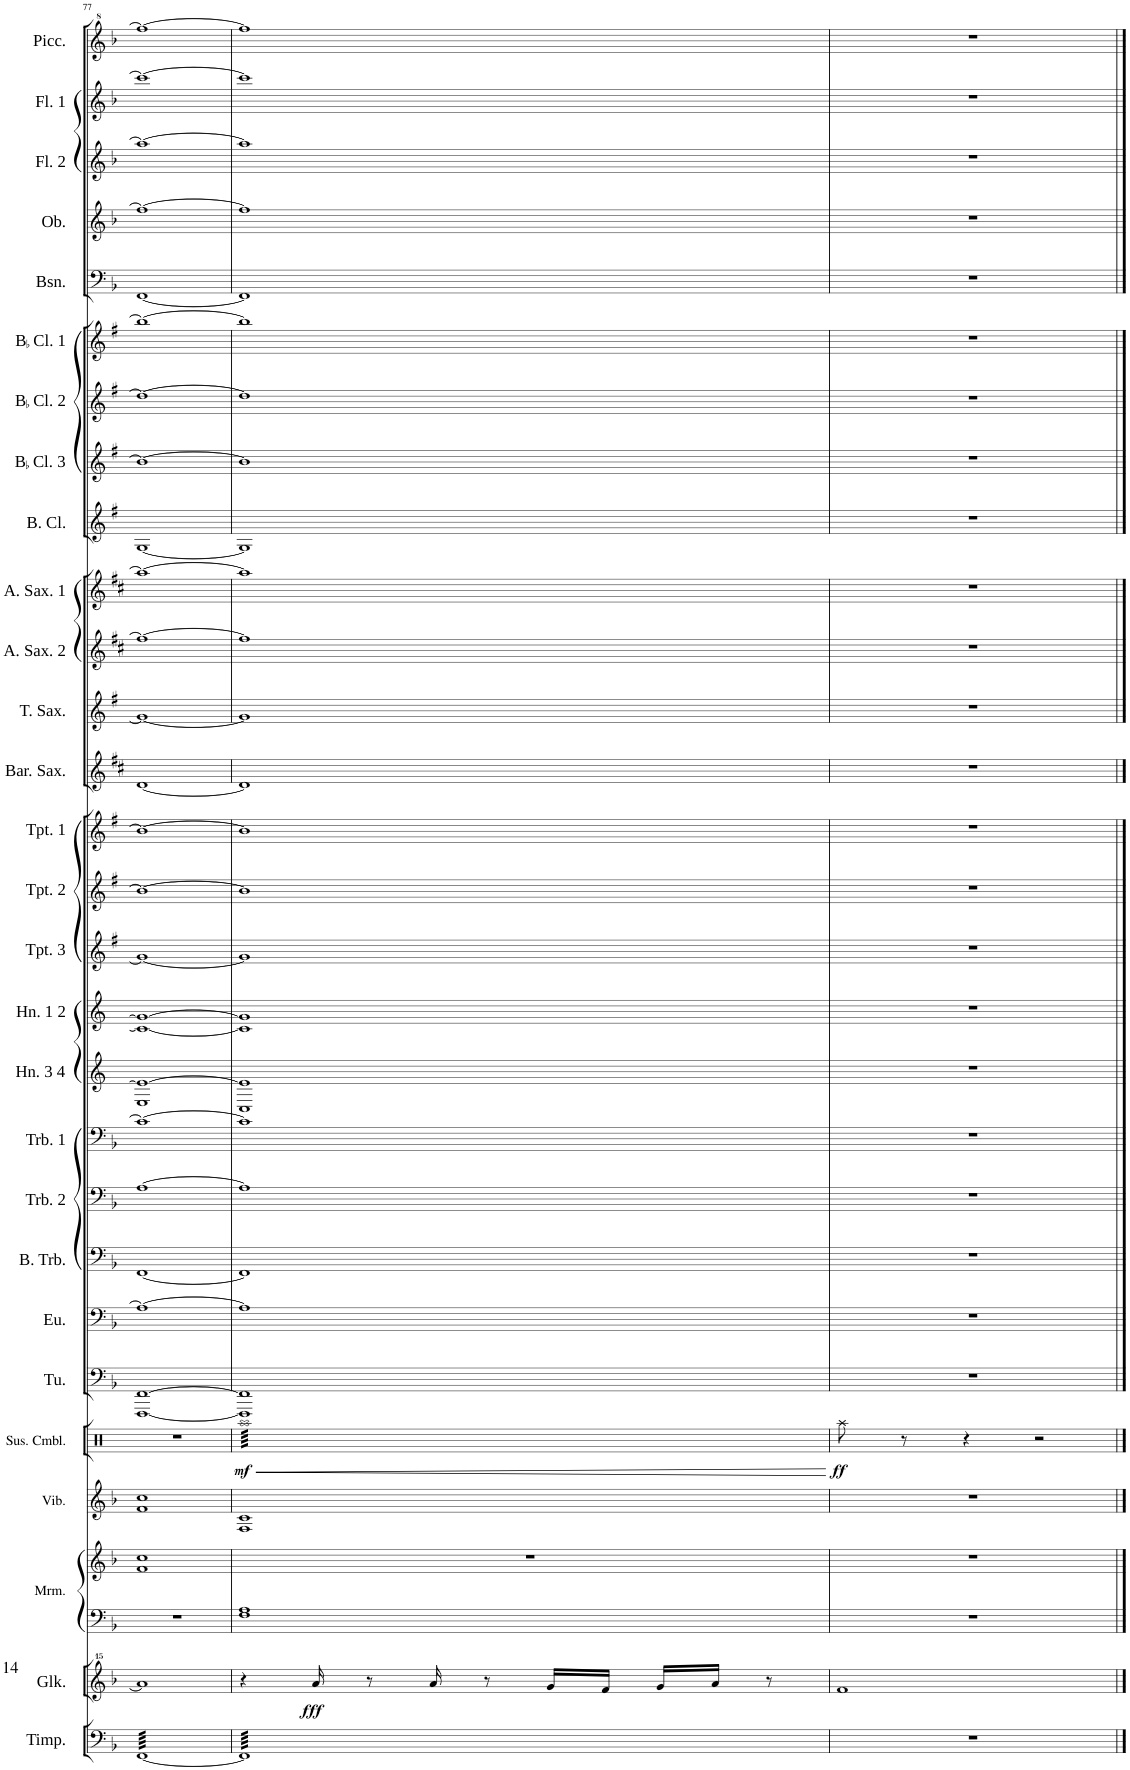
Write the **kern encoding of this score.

**kern	**kern	**dynam	**kern	**kern	**kern	**kern	**dynam	**kern	**kern	**kern	**kern	**kern	**kern	**kern	**kern	**kern	**kern	**kern	**kern	**kern	**kern	**kern	**kern	**kern	**kern	**kern	**kern	**kern	**kern	**kern
*part28	*part27	*part27	*part26	*part26	*part25	*part24	*part24	*part23	*part22	*part21	*part20	*part19	*part18	*part17	*part16	*part15	*part14	*part13	*part12	*part11	*part10	*part9	*part8	*part7	*part6	*part5	*part4	*part3	*part2	*part1
*staff29	*staff28	*staff28	*staff27	*staff26	*staff25	*staff24	*staff24	*staff23	*staff22	*staff21	*staff20	*staff19	*staff18	*staff17	*staff16	*staff15	*staff14	*staff13	*staff12	*staff11	*staff10	*staff9	*staff8	*staff7	*staff6	*staff5	*staff4	*staff3	*staff2	*staff1
*I"Timpani	*I"Glockenspiel	*	*I"Marimba	*	*I"Vibraphone	*I"Suspended Cymbal	*	*I"Tuba	*I"Euphonium	*I"Bass Trombone	*I"Trombone 2	*I"Trombone 1	*I"Horn 3 4	*I"Horn 1 2	*I"BaccidentalFlat Trumpet 3	*I"BaccidentalFlat Trumpet 2	*I"BaccidentalFlat Trumpet 1	*I"Baritone Saxophone	*I"Tenor Saxophone	*I"Alto Saxophone 2	*I"Alto Saxophone 1	*I"Bass Clarinet	*I"BaccidentalFlat Clarinet 3	*I"BaccidentalFlat Clarinet 2	*I"BaccidentalFlat Clarinet 1	*I"Bassoon	*I"Oboe	*I"Flute 2	*I"Flute 1	*I"Piccolo
*I'Timp.	*I'Glk.	*	*I'Mrm.	*	*I'Vib.	*I'Sus. Cmbl.	*	*I'Tu.	*I'Eu.	*I'B. Trb.	*I'Trb. 2	*I'Trb. 1	*I'Hn. 3 4	*I'Hn. 1 2	*I'Tpt. 3	*I'Tpt. 2	*I'Tpt. 1	*I'Bar. Sax.	*I'T. Sax.	*I'A. Sax. 2	*I'A. Sax. 1	*I'B. Cl.	*I'BaccidentalFlat Cl. 3	*I'BaccidentalFlat Cl. 2	*I'BaccidentalFlat Cl. 1	*I'Bsn.	*I'Ob.	*I'Fl. 2	*I'Fl. 1	*I'Picc.
!!LO:PB:g=z
*clefF4	*clefG^^2	*	*clefF4	*clefG2	*clefG2	*clefX	*	*clefF4	*clefF4	*clefF4	*clefF4	*clefF4	*clefG2	*clefG2	*clefG2	*clefG2	*clefG2	*clefG2	*clefG2	*clefG2	*clefG2	*clefG2	*clefG2	*clefG2	*clefG2	*clefF4	*clefG2	*clefG2	*clefG2	*clefG^2
*	*	*	*	*	*	*	*	*	*	*	*	*	*Trd4c7	*Trd4c7	*Trd1c2	*Trd1c2	*Trd1c2	*Trd12c21	*Trd8c14	*Trd5c9	*Trd5c9	*Trd8c14	*Trd1c2	*Trd1c2	*Trd1c2	*	*	*	*	*Trd-7c-12
*k[b-]	*k[b-]	*	*k[b-]	*k[b-]	*k[b-]	*k[]	*	*k[b-]	*k[b-]	*k[b-]	*k[b-]	*k[b-]	*k[]	*k[]	*k[f#]	*k[f#]	*k[f#]	*k[f#c#]	*k[f#]	*k[f#c#]	*k[f#c#]	*k[f#]	*k[f#]	*k[f#]	*k[f#]	*k[b-]	*k[b-]	*k[b-]	*k[b-]	*k[b-]
*M4/4	*M4/4	*	*M4/4	*M4/4	*M4/4	*M4/4	*	*M4/4	*M4/4	*M4/4	*M4/4	*M4/4	*M4/4	*M4/4	*M4/4	*M4/4	*M4/4	*M4/4	*M4/4	*M4/4	*M4/4	*M4/4	*M4/4	*M4/4	*M4/4	*M4/4	*M4/4	*M4/4	*M4/4	*M4/4
=77	=77	=77	=77	=77	=77	=77	=77	=77	=77	=77	=77	=77	=77	=77	=77	=77	=77	=77	=77	=77	=77	=77	=77	=77	=77	=77	=77	=77	=77	=77
*tremolo	*	*	*	*	*	*	*	*	*	*	*	*	*	*	*	*	*	*	*	*	*	*	*	*	*	*	*	*	*	*
[64FFLLLL	1aaa]	.	1r	1f 1cc	1f 1cc	1r	.	[1FFF [1FF	1A_	[1FF	[1A	1c_	1E 1e_	1c_ 1g_	1g_	1b_	1b_	[1d	1g_	1ff#_	1aa_	[1G	1b_	1dd_	1bb_	[1FF	1ff_	1aa_	1ccc_	1fff_
64FF	.	.	.	.	.	.	.	.	.	.	.	.	.	.	.	.	.	.	.	.	.	.	.	.	.	.	.	.	.	.
64FF	.	.	.	.	.	.	.	.	.	.	.	.	.	.	.	.	.	.	.	.	.	.	.	.	.	.	.	.	.	.
64FF	.	.	.	.	.	.	.	.	.	.	.	.	.	.	.	.	.	.	.	.	.	.	.	.	.	.	.	.	.	.
64FF	.	.	.	.	.	.	.	.	.	.	.	.	.	.	.	.	.	.	.	.	.	.	.	.	.	.	.	.	.	.
64FF	.	.	.	.	.	.	.	.	.	.	.	.	.	.	.	.	.	.	.	.	.	.	.	.	.	.	.	.	.	.
64FF	.	.	.	.	.	.	.	.	.	.	.	.	.	.	.	.	.	.	.	.	.	.	.	.	.	.	.	.	.	.
64FF	.	.	.	.	.	.	.	.	.	.	.	.	.	.	.	.	.	.	.	.	.	.	.	.	.	.	.	.	.	.
64FF	.	.	.	.	.	.	.	.	.	.	.	.	.	.	.	.	.	.	.	.	.	.	.	.	.	.	.	.	.	.
64FF	.	.	.	.	.	.	.	.	.	.	.	.	.	.	.	.	.	.	.	.	.	.	.	.	.	.	.	.	.	.
64FF	.	.	.	.	.	.	.	.	.	.	.	.	.	.	.	.	.	.	.	.	.	.	.	.	.	.	.	.	.	.
64FF	.	.	.	.	.	.	.	.	.	.	.	.	.	.	.	.	.	.	.	.	.	.	.	.	.	.	.	.	.	.
64FF	.	.	.	.	.	.	.	.	.	.	.	.	.	.	.	.	.	.	.	.	.	.	.	.	.	.	.	.	.	.
64FF	.	.	.	.	.	.	.	.	.	.	.	.	.	.	.	.	.	.	.	.	.	.	.	.	.	.	.	.	.	.
64FF	.	.	.	.	.	.	.	.	.	.	.	.	.	.	.	.	.	.	.	.	.	.	.	.	.	.	.	.	.	.
64FF	.	.	.	.	.	.	.	.	.	.	.	.	.	.	.	.	.	.	.	.	.	.	.	.	.	.	.	.	.	.
64FF	.	.	.	.	.	.	.	.	.	.	.	.	.	.	.	.	.	.	.	.	.	.	.	.	.	.	.	.	.	.
64FF	.	.	.	.	.	.	.	.	.	.	.	.	.	.	.	.	.	.	.	.	.	.	.	.	.	.	.	.	.	.
64FF	.	.	.	.	.	.	.	.	.	.	.	.	.	.	.	.	.	.	.	.	.	.	.	.	.	.	.	.	.	.
64FF	.	.	.	.	.	.	.	.	.	.	.	.	.	.	.	.	.	.	.	.	.	.	.	.	.	.	.	.	.	.
64FF	.	.	.	.	.	.	.	.	.	.	.	.	.	.	.	.	.	.	.	.	.	.	.	.	.	.	.	.	.	.
64FF	.	.	.	.	.	.	.	.	.	.	.	.	.	.	.	.	.	.	.	.	.	.	.	.	.	.	.	.	.	.
64FF	.	.	.	.	.	.	.	.	.	.	.	.	.	.	.	.	.	.	.	.	.	.	.	.	.	.	.	.	.	.
64FF	.	.	.	.	.	.	.	.	.	.	.	.	.	.	.	.	.	.	.	.	.	.	.	.	.	.	.	.	.	.
64FF	.	.	.	.	.	.	.	.	.	.	.	.	.	.	.	.	.	.	.	.	.	.	.	.	.	.	.	.	.	.
64FF	.	.	.	.	.	.	.	.	.	.	.	.	.	.	.	.	.	.	.	.	.	.	.	.	.	.	.	.	.	.
64FF	.	.	.	.	.	.	.	.	.	.	.	.	.	.	.	.	.	.	.	.	.	.	.	.	.	.	.	.	.	.
64FF	.	.	.	.	.	.	.	.	.	.	.	.	.	.	.	.	.	.	.	.	.	.	.	.	.	.	.	.	.	.
64FF	.	.	.	.	.	.	.	.	.	.	.	.	.	.	.	.	.	.	.	.	.	.	.	.	.	.	.	.	.	.
64FF	.	.	.	.	.	.	.	.	.	.	.	.	.	.	.	.	.	.	.	.	.	.	.	.	.	.	.	.	.	.
64FF	.	.	.	.	.	.	.	.	.	.	.	.	.	.	.	.	.	.	.	.	.	.	.	.	.	.	.	.	.	.
64FF	.	.	.	.	.	.	.	.	.	.	.	.	.	.	.	.	.	.	.	.	.	.	.	.	.	.	.	.	.	.
64FF	.	.	.	.	.	.	.	.	.	.	.	.	.	.	.	.	.	.	.	.	.	.	.	.	.	.	.	.	.	.
64FF	.	.	.	.	.	.	.	.	.	.	.	.	.	.	.	.	.	.	.	.	.	.	.	.	.	.	.	.	.	.
64FF	.	.	.	.	.	.	.	.	.	.	.	.	.	.	.	.	.	.	.	.	.	.	.	.	.	.	.	.	.	.
64FF	.	.	.	.	.	.	.	.	.	.	.	.	.	.	.	.	.	.	.	.	.	.	.	.	.	.	.	.	.	.
64FF	.	.	.	.	.	.	.	.	.	.	.	.	.	.	.	.	.	.	.	.	.	.	.	.	.	.	.	.	.	.
64FF	.	.	.	.	.	.	.	.	.	.	.	.	.	.	.	.	.	.	.	.	.	.	.	.	.	.	.	.	.	.
64FF	.	.	.	.	.	.	.	.	.	.	.	.	.	.	.	.	.	.	.	.	.	.	.	.	.	.	.	.	.	.
64FF	.	.	.	.	.	.	.	.	.	.	.	.	.	.	.	.	.	.	.	.	.	.	.	.	.	.	.	.	.	.
64FF	.	.	.	.	.	.	.	.	.	.	.	.	.	.	.	.	.	.	.	.	.	.	.	.	.	.	.	.	.	.
64FF	.	.	.	.	.	.	.	.	.	.	.	.	.	.	.	.	.	.	.	.	.	.	.	.	.	.	.	.	.	.
64FF	.	.	.	.	.	.	.	.	.	.	.	.	.	.	.	.	.	.	.	.	.	.	.	.	.	.	.	.	.	.
64FF	.	.	.	.	.	.	.	.	.	.	.	.	.	.	.	.	.	.	.	.	.	.	.	.	.	.	.	.	.	.
64FF	.	.	.	.	.	.	.	.	.	.	.	.	.	.	.	.	.	.	.	.	.	.	.	.	.	.	.	.	.	.
64FF	.	.	.	.	.	.	.	.	.	.	.	.	.	.	.	.	.	.	.	.	.	.	.	.	.	.	.	.	.	.
64FF	.	.	.	.	.	.	.	.	.	.	.	.	.	.	.	.	.	.	.	.	.	.	.	.	.	.	.	.	.	.
64FF	.	.	.	.	.	.	.	.	.	.	.	.	.	.	.	.	.	.	.	.	.	.	.	.	.	.	.	.	.	.
64FF	.	.	.	.	.	.	.	.	.	.	.	.	.	.	.	.	.	.	.	.	.	.	.	.	.	.	.	.	.	.
64FF	.	.	.	.	.	.	.	.	.	.	.	.	.	.	.	.	.	.	.	.	.	.	.	.	.	.	.	.	.	.
64FF	.	.	.	.	.	.	.	.	.	.	.	.	.	.	.	.	.	.	.	.	.	.	.	.	.	.	.	.	.	.
64FF	.	.	.	.	.	.	.	.	.	.	.	.	.	.	.	.	.	.	.	.	.	.	.	.	.	.	.	.	.	.
64FF	.	.	.	.	.	.	.	.	.	.	.	.	.	.	.	.	.	.	.	.	.	.	.	.	.	.	.	.	.	.
64FF	.	.	.	.	.	.	.	.	.	.	.	.	.	.	.	.	.	.	.	.	.	.	.	.	.	.	.	.	.	.
64FF	.	.	.	.	.	.	.	.	.	.	.	.	.	.	.	.	.	.	.	.	.	.	.	.	.	.	.	.	.	.
64FF	.	.	.	.	.	.	.	.	.	.	.	.	.	.	.	.	.	.	.	.	.	.	.	.	.	.	.	.	.	.
64FF	.	.	.	.	.	.	.	.	.	.	.	.	.	.	.	.	.	.	.	.	.	.	.	.	.	.	.	.	.	.
64FF	.	.	.	.	.	.	.	.	.	.	.	.	.	.	.	.	.	.	.	.	.	.	.	.	.	.	.	.	.	.
64FF	.	.	.	.	.	.	.	.	.	.	.	.	.	.	.	.	.	.	.	.	.	.	.	.	.	.	.	.	.	.
64FF	.	.	.	.	.	.	.	.	.	.	.	.	.	.	.	.	.	.	.	.	.	.	.	.	.	.	.	.	.	.
64FF	.	.	.	.	.	.	.	.	.	.	.	.	.	.	.	.	.	.	.	.	.	.	.	.	.	.	.	.	.	.
64FF	.	.	.	.	.	.	.	.	.	.	.	.	.	.	.	.	.	.	.	.	.	.	.	.	.	.	.	.	.	.
64FF	.	.	.	.	.	.	.	.	.	.	.	.	.	.	.	.	.	.	.	.	.	.	.	.	.	.	.	.	.	.
64FFJJJJ	.	.	.	.	.	.	.	.	.	.	.	.	.	.	.	.	.	.	.	.	.	.	.	.	.	.	.	.	.	.
=78	=78	=78	=78	=78	=78	=78	=78	=78	=78	=78	=78	=78	=78	=78	=78	=78	=78	=78	=78	=78	=78	=78	=78	=78	=78	=78	=78	=78	=78	=78
!	!	!	!	!	!	!	!LO:HP:b	!	!	!	!	!	!	!	!	!	!	!	!	!	!	!	!	!	!	!	!	!	!	!
!	!	!	!	!	!	!	!LO:DY:n=1:b	!	!	!	!	!	!	!	!	!	!	!	!	!	!	!	!	!	!	!	!	!	!	!
*	*	*	*	*	*	*tremolo	*	*	*	*	*	*	*	*	*	*	*	*	*	*	*	*	*	*	*	*	*	*	*	*
64FF]LLLL	4r	.	1F 1A	1r	1F 1c	64RaaLLLL	< mf	1FFF] 1FF]	1A]	1FF]	1A]	1c]	1C 1e]	1c] 1g]	1g]	1b]	1b]	1d]	1g]	1ff#]	1aa]	1G]	1b]	1dd]	1bb]	1FF]	1ff]	1aa]	1ccc]	1fff]
64FF	.	.	.	.	.	64Raa	.	.	.	.	.	.	.	.	.	.	.	.	.	.	.	.	.	.	.	.	.	.	.	.
64FF	.	.	.	.	.	64Raa	.	.	.	.	.	.	.	.	.	.	.	.	.	.	.	.	.	.	.	.	.	.	.	.
64FF	.	.	.	.	.	64Raa	.	.	.	.	.	.	.	.	.	.	.	.	.	.	.	.	.	.	.	.	.	.	.	.
64FF	.	.	.	.	.	64Raa	.	.	.	.	.	.	.	.	.	.	.	.	.	.	.	.	.	.	.	.	.	.	.	.
64FF	.	.	.	.	.	64Raa	.	.	.	.	.	.	.	.	.	.	.	.	.	.	.	.	.	.	.	.	.	.	.	.
64FF	.	.	.	.	.	64Raa	.	.	.	.	.	.	.	.	.	.	.	.	.	.	.	.	.	.	.	.	.	.	.	.
64FF	.	.	.	.	.	64Raa	.	.	.	.	.	.	.	.	.	.	.	.	.	.	.	.	.	.	.	.	.	.	.	.
64FF	.	.	.	.	.	64Raa	.	.	.	.	.	.	.	.	.	.	.	.	.	.	.	.	.	.	.	.	.	.	.	.
64FF	.	.	.	.	.	64Raa	.	.	.	.	.	.	.	.	.	.	.	.	.	.	.	.	.	.	.	.	.	.	.	.
64FF	.	.	.	.	.	64Raa	.	.	.	.	.	.	.	.	.	.	.	.	.	.	.	.	.	.	.	.	.	.	.	.
64FF	.	.	.	.	.	64Raa	.	.	.	.	.	.	.	.	.	.	.	.	.	.	.	.	.	.	.	.	.	.	.	.
64FF	.	.	.	.	.	64Raa	.	.	.	.	.	.	.	.	.	.	.	.	.	.	.	.	.	.	.	.	.	.	.	.
64FF	.	.	.	.	.	64Raa	.	.	.	.	.	.	.	.	.	.	.	.	.	.	.	.	.	.	.	.	.	.	.	.
64FF	.	.	.	.	.	64Raa	.	.	.	.	.	.	.	.	.	.	.	.	.	.	.	.	.	.	.	.	.	.	.	.
64FF	.	.	.	.	.	64Raa	.	.	.	.	.	.	.	.	.	.	.	.	.	.	.	.	.	.	.	.	.	.	.	.
!	!	!LO:DY:b	!	!	!	!	!	!	!	!	!	!	!	!	!	!	!	!	!	!	!	!	!	!	!	!	!	!	!	!
64FF	16aaa/	fff	.	.	.	64Raa	.	.	.	.	.	.	.	.	.	.	.	.	.	.	.	.	.	.	.	.	.	.	.	.
64FF	.	.	.	.	.	64Raa	.	.	.	.	.	.	.	.	.	.	.	.	.	.	.	.	.	.	.	.	.	.	.	.
64FF	.	.	.	.	.	64Raa	.	.	.	.	.	.	.	.	.	.	.	.	.	.	.	.	.	.	.	.	.	.	.	.
64FF	.	.	.	.	.	64Raa	.	.	.	.	.	.	.	.	.	.	.	.	.	.	.	.	.	.	.	.	.	.	.	.
64FF	8r	.	.	.	.	64Raa	.	.	.	.	.	.	.	.	.	.	.	.	.	.	.	.	.	.	.	.	.	.	.	.
64FF	.	.	.	.	.	64Raa	.	.	.	.	.	.	.	.	.	.	.	.	.	.	.	.	.	.	.	.	.	.	.	.
64FF	.	.	.	.	.	64Raa	.	.	.	.	.	.	.	.	.	.	.	.	.	.	.	.	.	.	.	.	.	.	.	.
64FF	.	.	.	.	.	64Raa	.	.	.	.	.	.	.	.	.	.	.	.	.	.	.	.	.	.	.	.	.	.	.	.
64FF	.	.	.	.	.	64Raa	.	.	.	.	.	.	.	.	.	.	.	.	.	.	.	.	.	.	.	.	.	.	.	.
64FF	.	.	.	.	.	64Raa	.	.	.	.	.	.	.	.	.	.	.	.	.	.	.	.	.	.	.	.	.	.	.	.
64FF	.	.	.	.	.	64Raa	.	.	.	.	.	.	.	.	.	.	.	.	.	.	.	.	.	.	.	.	.	.	.	.
64FF	.	.	.	.	.	64Raa	.	.	.	.	.	.	.	.	.	.	.	.	.	.	.	.	.	.	.	.	.	.	.	.
64FF	16aaa/	.	.	.	.	64Raa	.	.	.	.	.	.	.	.	.	.	.	.	.	.	.	.	.	.	.	.	.	.	.	.
64FF	.	.	.	.	.	64Raa	.	.	.	.	.	.	.	.	.	.	.	.	.	.	.	.	.	.	.	.	.	.	.	.
64FF	.	.	.	.	.	64Raa	.	.	.	.	.	.	.	.	.	.	.	.	.	.	.	.	.	.	.	.	.	.	.	.
64FF	.	.	.	.	.	64Raa	.	.	.	.	.	.	.	.	.	.	.	.	.	.	.	.	.	.	.	.	.	.	.	.
64FF	8r	.	.	.	.	64Raa	.	.	.	.	.	.	.	.	.	.	.	.	.	.	.	.	.	.	.	.	.	.	.	.
64FF	.	.	.	.	.	64Raa	.	.	.	.	.	.	.	.	.	.	.	.	.	.	.	.	.	.	.	.	.	.	.	.
64FF	.	.	.	.	.	64Raa	.	.	.	.	.	.	.	.	.	.	.	.	.	.	.	.	.	.	.	.	.	.	.	.
64FF	.	.	.	.	.	64Raa	.	.	.	.	.	.	.	.	.	.	.	.	.	.	.	.	.	.	.	.	.	.	.	.
64FF	.	.	.	.	.	64Raa	.	.	.	.	.	.	.	.	.	.	.	.	.	.	.	.	.	.	.	.	.	.	.	.
64FF	.	.	.	.	.	64Raa	.	.	.	.	.	.	.	.	.	.	.	.	.	.	.	.	.	.	.	.	.	.	.	.
64FF	.	.	.	.	.	64Raa	.	.	.	.	.	.	.	.	.	.	.	.	.	.	.	.	.	.	.	.	.	.	.	.
64FF	.	.	.	.	.	64Raa	.	.	.	.	.	.	.	.	.	.	.	.	.	.	.	.	.	.	.	.	.	.	.	.
64FF	16ggg/LL	.	.	.	.	64Raa	.	.	.	.	.	.	.	.	.	.	.	.	.	.	.	.	.	.	.	.	.	.	.	.
64FF	.	.	.	.	.	64Raa	.	.	.	.	.	.	.	.	.	.	.	.	.	.	.	.	.	.	.	.	.	.	.	.
64FF	.	.	.	.	.	64Raa	.	.	.	.	.	.	.	.	.	.	.	.	.	.	.	.	.	.	.	.	.	.	.	.
64FF	.	.	.	.	.	64Raa	.	.	.	.	.	.	.	.	.	.	.	.	.	.	.	.	.	.	.	.	.	.	.	.
64FF	16fff/JJ	.	.	.	.	64Raa	.	.	.	.	.	.	.	.	.	.	.	.	.	.	.	.	.	.	.	.	.	.	.	.
64FF	.	.	.	.	.	64Raa	.	.	.	.	.	.	.	.	.	.	.	.	.	.	.	.	.	.	.	.	.	.	.	.
64FF	.	.	.	.	.	64Raa	.	.	.	.	.	.	.	.	.	.	.	.	.	.	.	.	.	.	.	.	.	.	.	.
64FF	.	.	.	.	.	64Raa	.	.	.	.	.	.	.	.	.	.	.	.	.	.	.	.	.	.	.	.	.	.	.	.
64FF	16ggg/LL	.	.	.	.	64Raa	.	.	.	.	.	.	.	.	.	.	.	.	.	.	.	.	.	.	.	.	.	.	.	.
64FF	.	.	.	.	.	64Raa	.	.	.	.	.	.	.	.	.	.	.	.	.	.	.	.	.	.	.	.	.	.	.	.
64FF	.	.	.	.	.	64Raa	.	.	.	.	.	.	.	.	.	.	.	.	.	.	.	.	.	.	.	.	.	.	.	.
64FF	.	.	.	.	.	64Raa	.	.	.	.	.	.	.	.	.	.	.	.	.	.	.	.	.	.	.	.	.	.	.	.
64FF	16aaa/JJ	.	.	.	.	64Raa	.	.	.	.	.	.	.	.	.	.	.	.	.	.	.	.	.	.	.	.	.	.	.	.
64FF	.	.	.	.	.	64Raa	.	.	.	.	.	.	.	.	.	.	.	.	.	.	.	.	.	.	.	.	.	.	.	.
64FF	.	.	.	.	.	64Raa	.	.	.	.	.	.	.	.	.	.	.	.	.	.	.	.	.	.	.	.	.	.	.	.
64FF	.	.	.	.	.	64Raa	.	.	.	.	.	.	.	.	.	.	.	.	.	.	.	.	.	.	.	.	.	.	.	.
64FF	8r	.	.	.	.	64Raa	.	.	.	.	.	.	.	.	.	.	.	.	.	.	.	.	.	.	.	.	.	.	.	.
64FF	.	.	.	.	.	64Raa	.	.	.	.	.	.	.	.	.	.	.	.	.	.	.	.	.	.	.	.	.	.	.	.
64FF	.	.	.	.	.	64Raa	.	.	.	.	.	.	.	.	.	.	.	.	.	.	.	.	.	.	.	.	.	.	.	.
64FF	.	.	.	.	.	64Raa	.	.	.	.	.	.	.	.	.	.	.	.	.	.	.	.	.	.	.	.	.	.	.	.
64FF	.	.	.	.	.	64Raa	.	.	.	.	.	.	.	.	.	.	.	.	.	.	.	.	.	.	.	.	.	.	.	.
64FF	.	.	.	.	.	64Raa	.	.	.	.	.	.	.	.	.	.	.	.	.	.	.	.	.	.	.	.	.	.	.	.
64FF	.	.	.	.	.	64Raa	.	.	.	.	.	.	.	.	.	.	.	.	.	.	.	.	.	.	.	.	.	.	.	.
64FFJJJJ	.	.	.	.	.	64RaaJJJJ	.	.	.	.	.	.	.	.	.	.	.	.	.	.	.	.	.	.	.	.	.	.	.	.
*	*	*	*	*	*	*Xtremolo	*	*	*	*	*	*	*	*	*	*	*	*	*	*	*	*	*	*	*	*	*	*	*	*
*Xtremolo	*	*	*	*	*	*	*	*	*	*	*	*	*	*	*	*	*	*	*	*	*	*	*	*	*	*	*	*	*	*
.	.	.	.	.	.	.	[	.	.	.	.	.	.	.	.	.	.	.	.	.	.	.	.	.	.	.	.	.	.	.
=79	=79	=79	=79	=79	=79	=79	=79	=79	=79	=79	=79	=79	=79	=79	=79	=79	=79	=79	=79	=79	=79	=79	=79	=79	=79	=79	=79	=79	=79	=79
!	!	!	!	!	!	!	!LO:DY:b	!	!	!	!	!	!	!	!	!	!	!	!	!	!	!	!	!	!	!	!	!	!	!
1r	1fff	.	1r	1r	1r	8Raa\	ff	1r	1r	1r	1r	1r	1r	1r	1r	1r	1r	1r	1r	1r	1r	1r	1r	1r	1r	1r	1r	1r	1r	1r
.	.	.	.	.	.	8r	.	.	.	.	.	.	.	.	.	.	.	.	.	.	.	.	.	.	.	.	.	.	.	.
.	.	.	.	.	.	4r	.	.	.	.	.	.	.	.	.	.	.	.	.	.	.	.	.	.	.	.	.	.	.	.
.	.	.	.	.	.	2r	.	.	.	.	.	.	.	.	.	.	.	.	.	.	.	.	.	.	.	.	.	.	.	.
==	==	==	==	==	==	==	==	==	==	==	==	==	==	==	==	==	==	==	==	==	==	==	==	==	==	==	==	==	==	==
*-	*-	*-	*-	*-	*-	*-	*-	*-	*-	*-	*-	*-	*-	*-	*-	*-	*-	*-	*-	*-	*-	*-	*-	*-	*-	*-	*-	*-	*-	*-
